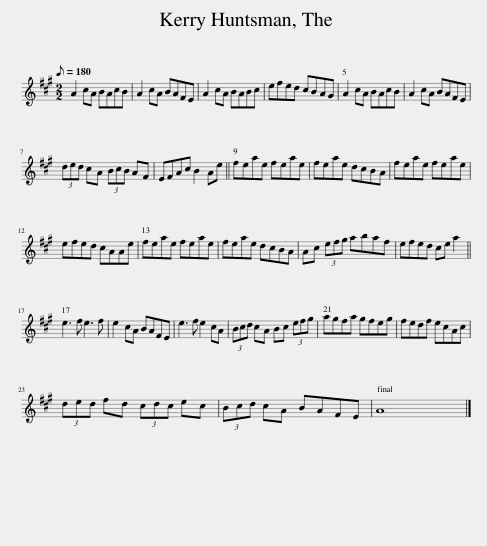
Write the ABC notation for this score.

X:1
L:1/8
Q:1/8=180
M:2/2
I:linebreak $
K:A
V:1 treble
V:1
 A2 cA BAcB | A2 cA BAFE | A2 cA BABc | efed cBAG | A2 cA BAcB | %5
 A2 cA BAFE |$ (3ded cA (3BcB AF | EFAc B2 Ae || feae feae | feae dcBA | %10
 feae feae |$ efed cAAe | feae feae | feae dcBA | Ac (3efg abaf | %15
 efed ce a2 ||$ e3 f e3 f | e2 cA BAFE | e3 f e2 cA | (3Bcd cA Bc (3efg | %20
 agfa gfeg | fedf ecAc |$ (3ded fd (3cdc ec | (3Bcd cA BAFE | A8 |] %25
